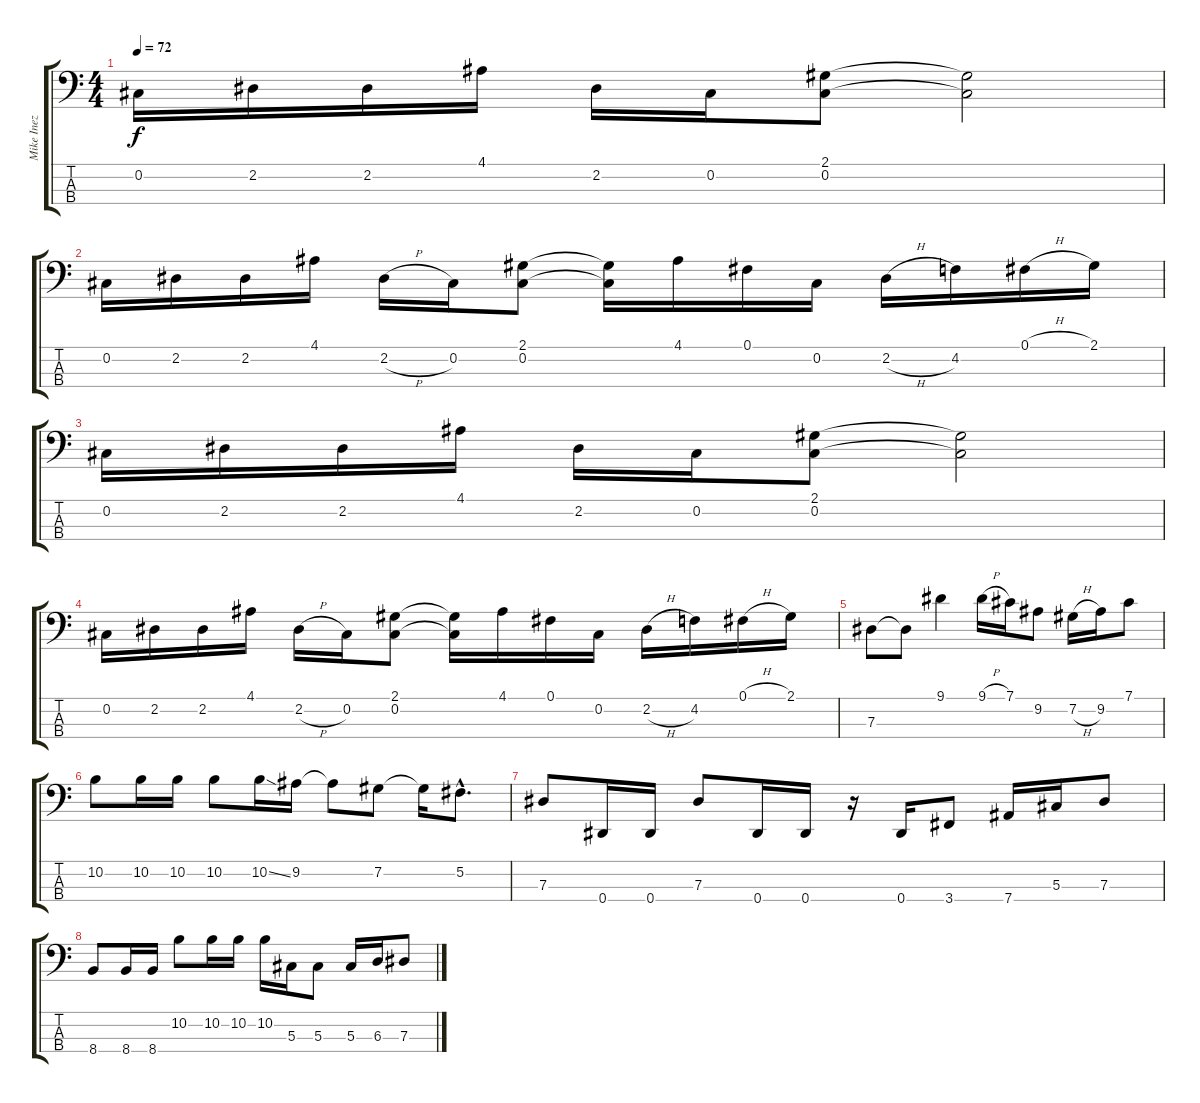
\track ("Mike Inez - Bass" "Mike Inez ") {instrument slapbass2}
\staff {score tabs}
\tuning (Gb2 Db2 Ab1 Eb1) {hide}
\ts (4 4)
\tempo 72
\clef f4
\ks c
0.2.16{dy f} 2.2.16 2.2.16 4.1.16 2.2.16 0.2.16 (2.1 0.2).8 (2.1{t} 0.2{t}).2 |
0.2.16 2.2.16 2.2.16 4.1.16 2.2{h}.16 0.2.16 (2.1 0.2).8 (2.1{t} 0.2{t}).16 4.1.16 0.1.16 0.2.16 2.2{h}.16 4.2.16 0.1{h}.16 2.1.16 |
0.2.16 2.2.16 2.2.16 4.1.16 2.2.16 0.2.16 (2.1 0.2).8 (2.1{t} 0.2{t}).2 |
0.2.16 2.2.16 2.2.16 4.1.16 2.2{h}.16 0.2.16 (2.1 0.2).8 (2.1{t} 0.2{t}).16 4.1.16 0.1.16 0.2.16 2.2{h}.16 4.2.16 0.1{h}.16 2.1.16 |
7.3.8 7.3{t}.8 9.1.4 9.1{h}.16 7.1.16 9.2.8 7.2{h}.16 9.2.16 7.1.8 |
10.2.8 10.2.16 10.2.16 10.2.8 10.2{ss}.16 9.2.16 9.2{t}.8 7.2.8 7.2{t}.16 5.2{hac}.8{d} |
7.3.8 0.4.16 0.4.16 7.3.8 0.4.16 0.4.16 r.16 0.4.16 3.4.8 7.4.16 5.3.16 7.3.8 |
8.4.8 8.4.16 8.4.16 10.2.8 10.2.16 10.2.16 10.2.16 5.3.16 5.3.8 5.3.16 6.3.16 7.3.8
